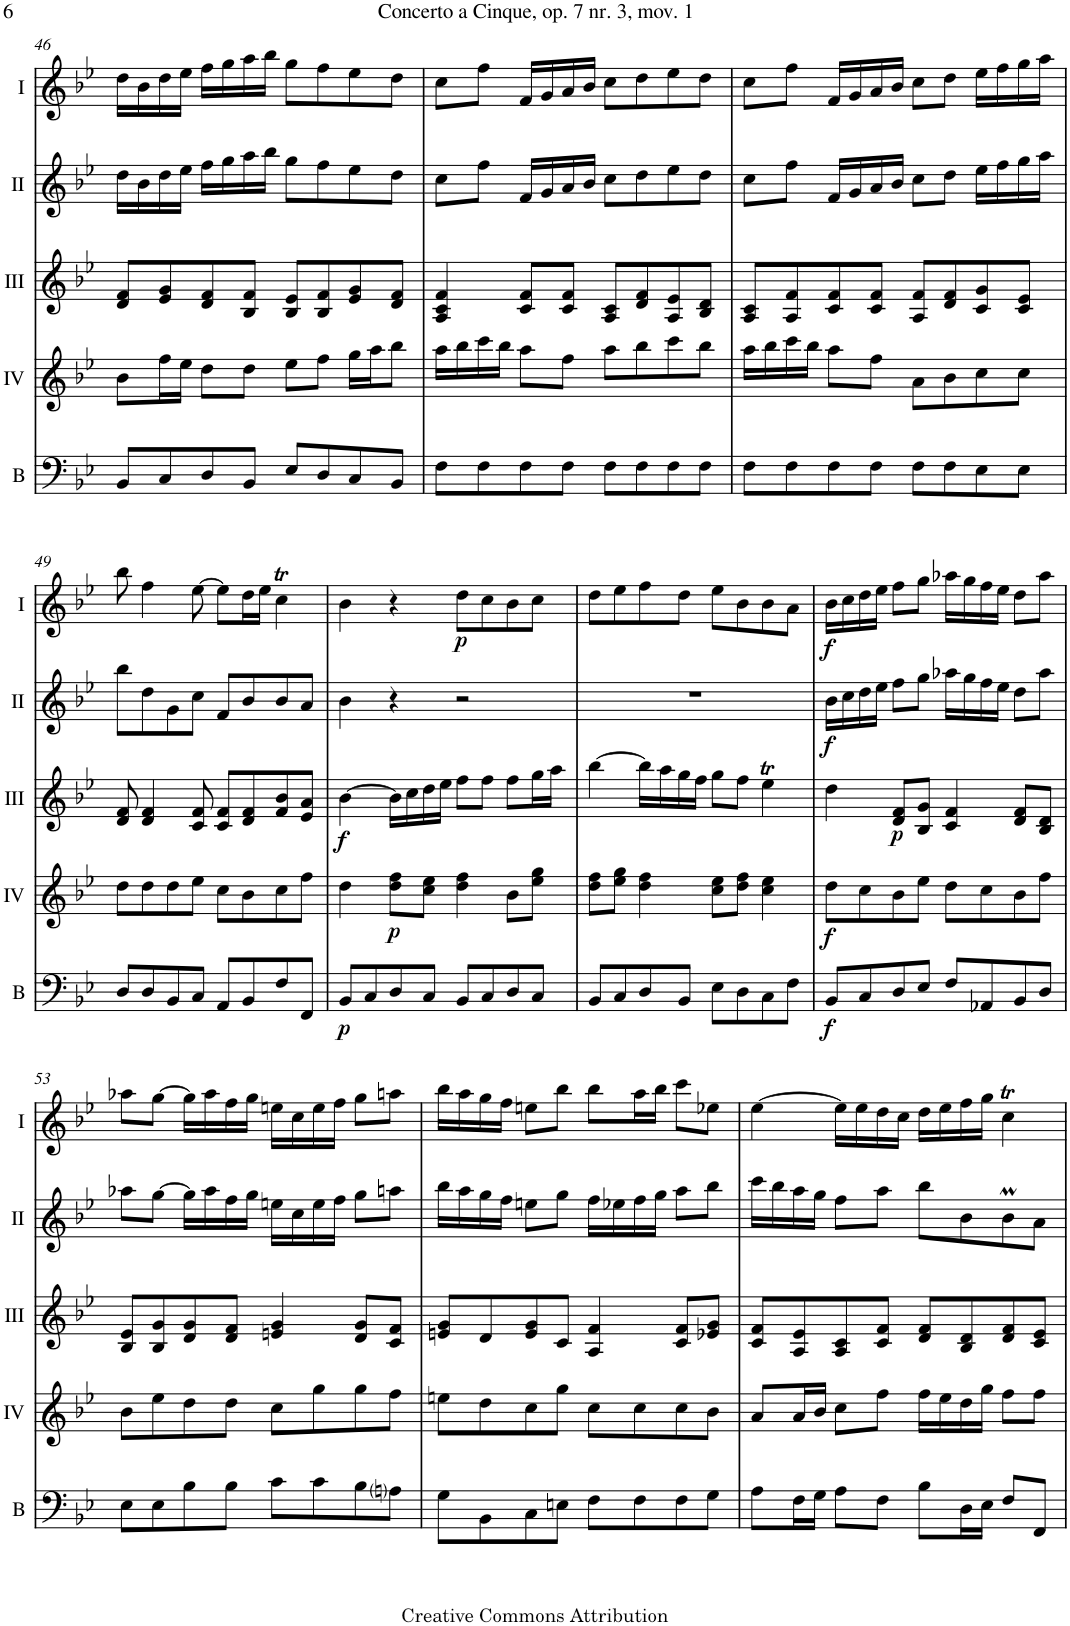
**kern	**dynam	**kern	**dynam	**kern	**dynam	**kern	**dynam	**kern	**dynam
*part5	*part5	*part4	*part4	*part3	*part3	*part2	*part2	*part1	*part1
*staff5	*staff5	*staff4	*staff4	*staff3	*staff3	*staff2	*staff2	*staff1	*staff1
*I"Bass	*	*I"Acc. 4	*	*I"Acc. 3	*	*I"Acc. 2	*	*I"Acc. 1	*
*I'B	*	*	*	*	*	*	*	*	*
!!LO:PB:g=z
*clefF4	*	*clefG2	*	*clefG2	*	*clefG2	*	*clefG2	*
*	*	*Trd7c12	*	*	*	*	*	*	*
*k[b-e-]	*	*k[b-e-]	*	*k[b-e-]	*	*k[b-e-]	*	*k[b-e-]	*
*M4/4	*	*M4/4	*	*M4/4	*	*M4/4	*	*M4/4	*
*met(c)	*	*met(c)	*	*met(c)	*	*met(c)	*	*met(c)	*
=46	=46	=46	=46	=46	=46	=46	=46	=46	=46
8BB-/L	.	8b-\L	.	8d/ 8f/L	.	16dd\LL	.	16dd\LL	.
.	.	.	.	.	.	16b-\	.	16b-\	.
8C/	.	16ff\L	.	8e-/ 8g/	.	16dd\	.	16dd\	.
.	.	16ee-\JJ	.	.	.	16ee-\JJ	.	16ee-\JJ	.
8D/	.	8dd\L	.	8d/ 8f/	.	16ff\LL	.	16ff\LL	.
.	.	.	.	.	.	16gg\	.	16gg\	.
8BB-/J	.	8dd\J	.	8B-/ 8f/J	.	16aa\	.	16aa\	.
.	.	.	.	.	.	16bb-\JJ	.	16bb-\JJ	.
8E-/L	.	8ee-\L	.	8B-/ 8e-/L	.	8gg\L	.	8gg\L	.
8D/	.	8ff\J	.	8B-/ 8f/	.	8ff\	.	8ff\	.
8C/	.	16gg\LL	.	8e-/ 8g/	.	8ee-\	.	8ee-\	.
.	.	16aa\J	.	.	.	.	.	.	.
8BB-/J	.	8bb-\J	.	8d/ 8f/J	.	8dd\J	.	8dd\J	.
=47	=47	=47	=47	=47	=47	=47	=47	=47	=47
8F\L	.	16aa\LL	.	4A/ 4c/ 4f/	.	8cc\L	.	8cc\L	.
.	.	16bb-\	.	.	.	.	.	.	.
8F\	.	16ccc\	.	.	.	8ff\J	.	8ff\J	.
.	.	16bb-\JJ	.	.	.	.	.	.	.
8F\	.	8aa\L	.	8c/ 8f/L	.	16f/LL	.	16f/LL	.
.	.	.	.	.	.	16g/	.	16g/	.
8F\J	.	8ff\J	.	8c/ 8f/J	.	16a/	.	16a/	.
.	.	.	.	.	.	16b-/JJ	.	16b-/JJ	.
8F\L	.	8aa\L	.	8A/ 8c/L	.	8cc\L	.	8cc\L	.
8F\	.	8bb-\	.	8d/ 8f/	.	8dd\	.	8dd\	.
8F\	.	8ccc\	.	8A/ 8e-/	.	8ee-\	.	8ee-\	.
8F\J	.	8bb-\J	.	8B-/ 8d/J	.	8dd\J	.	8dd\J	.
=48	=48	=48	=48	=48	=48	=48	=48	=48	=48
8F\L	.	16aa\LL	.	8A/ 8c/L	.	8cc\L	.	8cc\L	.
.	.	16bb-\	.	.	.	.	.	.	.
8F\	.	16ccc\	.	8A/ 8f/	.	8ff\J	.	8ff\J	.
.	.	16bb-\JJ	.	.	.	.	.	.	.
8F\	.	8aa\L	.	8c/ 8f/	.	16f/LL	.	16f/LL	.
.	.	.	.	.	.	16g/	.	16g/	.
8F\J	.	8ff\J	.	8c/ 8f/J	.	16a/	.	16a/	.
.	.	.	.	.	.	16b-/JJ	.	16b-/JJ	.
8F\L	.	8a\L	.	8A/ 8f/L	.	8cc\L	.	8cc\L	.
8F\	.	8b-\	.	8d/ 8f/	.	8dd\J	.	8dd\J	.
8E-\	.	8cc\	.	8c/ 8g/	.	16ee-\LL	.	16ee-\LL	.
.	.	.	.	.	.	16ff\	.	16ff\	.
8E-\J	.	8cc\J	.	8c/ 8e-/J	.	16gg\	.	16gg\	.
.	.	.	.	.	.	16aa\JJ	.	16aa\JJ	.
!!LO:LB:g=z
=49	=49	=49	=49	=49	=49	=49	=49	=49	=49
8D/L	.	8dd\L	.	8d/ 8f/	.	8bb-\L	.	8bb-\	.
8D/	.	8dd\	.	4d/ 4f/	.	8dd\	.	4ff\	.
8BB-/	.	8dd\	.	.	.	8g\	.	.	.
8C/J	.	8ee-\J	.	8c/ 8f/	.	8cc\J	.	[8ee-\	.
8AA/L	.	8cc\L	.	8c/ 8f/L	.	8f/L	.	8ee-\L]	.
8BB-/	.	8b-\	.	8d/ 8f/	.	8b-/	.	16dd\L	.
.	.	.	.	.	.	.	.	16ee-\JJ	.
8F/	.	8cc\	.	8f/ 8b-/	.	8b-/	.	4ccT\	.
8FF/J	.	8ff\J	.	8e-/ 8a/J	.	8a/J	.	.	.
=50	=50	=50	=50	=50	=50	=50	=50	=50	=50
!	!LO:DY:b	!	!	!	!LO:DY:b	!	!	!	!
8BB-/L	p	4dd\	.	[4b-\	f	4b-\	.	4b-\	.
8C/	.	.	.	.	.	.	.	.	.
!	!	!	!LO:DY:b	!	!	!	!	!	!
8D/	.	8dd\ 8ff\L	p	16b-\LL]	.	4r	.	4r	.
.	.	.	.	16cc\	.	.	.	.	.
8C/J	.	8cc\ 8ee-\J	.	16dd\	.	.	.	.	.
.	.	.	.	16ee-\JJ	.	.	.	.	.
!	!	!	!	!	!	!	!	!	!LO:DY:b
8BB-/L	.	4dd\ 4ff\	.	8ff\L	.	2r	.	8dd\L	p
8C/	.	.	.	8ff\J	.	.	.	8cc\	.
8D/	.	8b-\L	.	8ff\L	.	.	.	8b-\	.
8C/J	.	8ee-\ 8gg\J	.	16gg\L	.	.	.	8cc\J	.
.	.	.	.	16aa\JJ	.	.	.	.	.
=51	=51	=51	=51	=51	=51	=51	=51	=51	=51
8BB-/L	.	8dd\ 8ff\L	.	[4bb-\	.	1r	.	8dd\L	.
8C/	.	8ee-\ 8gg\J	.	.	.	.	.	8ee-\	.
8D/	.	4dd\ 4ff\	.	16bb-\LL]	.	.	.	8ff\	.
.	.	.	.	16aa\	.	.	.	.	.
8BB-/J	.	.	.	16gg\	.	.	.	8dd\J	.
.	.	.	.	16ff\JJ	.	.	.	.	.
8E-\L	.	8cc\ 8ee-\L	.	8gg\L	.	.	.	8ee-\L	.
8D\	.	8dd\ 8ff\J	.	8ff\J	.	.	.	8b-\	.
8C\	.	4cc\ 4ee-\	.	4ee-T\	.	.	.	8b-\	.
8F\J	.	.	.	.	.	.	.	8a\J	.
=52	=52	=52	=52	=52	=52	=52	=52	=52	=52
!	!LO:DY:b	!	!LO:DY:b	!	!	!	!LO:DY:b	!	!LO:DY:b
8BB-/L	f	8dd\L	f	4dd\	.	16b-\LL	f	16b-\LL	f
.	.	.	.	.	.	16cc\	.	16cc\	.
8C/	.	8cc\	.	.	.	16dd\	.	16dd\	.
.	.	.	.	.	.	16ee-\JJ	.	16ee-\JJ	.
!	!	!	!	!	!LO:DY:b	!	!	!	!
8D/	.	8b-\	.	8d/ 8f/L	p	8ff\L	.	8ff\L	.
8E-/J	.	8ee-\J	.	8B-/ 8g/J	.	8gg\J	.	8gg\J	.
8F/L	.	8dd\L	.	4c/ 4f/	.	16aa-X\LL	.	16aa-X\LL	.
.	.	.	.	.	.	16gg\	.	16gg\	.
8AA-X/	.	8cc\	.	.	.	16ff\	.	16ff\	.
.	.	.	.	.	.	16ee-\JJ	.	16ee-\JJ	.
8BB-/	.	8b-\	.	8d/ 8f/L	.	8dd\L	.	8dd\L	.
8D/J	.	8ff\J	.	8B-/ 8d/J	.	8aa-\J	.	8aa-\J	.
!!LO:LB:g=z
=53	=53	=53	=53	=53	=53	=53	=53	=53	=53
8E-\L	.	8b-\L	.	8B-/ 8e-/L	.	8aa-X\L	.	8aa-X\L	.
8E-\	.	8ee-\	.	8B-/ 8g/	.	[8gg\J	.	[8gg\J	.
8B-\	.	8dd\	.	8d/ 8g/	.	16gg\LL]	.	16gg\LL]	.
.	.	.	.	.	.	16aa-\	.	16aa-\	.
8B-\J	.	8dd\J	.	8d/ 8f/J	.	16ff\	.	16ff\	.
.	.	.	.	.	.	16gg\JJ	.	16gg\JJ	.
8c\L	.	8cc\L	.	4en/ 4g/	.	16een\LL	.	16een\LL	.
.	.	.	.	.	.	16cc\	.	16cc\	.
8c\	.	8gg\	.	.	.	16ee\	.	16ee\	.
.	.	.	.	.	.	16ff\JJ	.	16ff\JJ	.
8B-\	.	8gg\	.	8d/ 8g/L	.	8gg\L	.	8gg\L	.
8Ani\J	.	8ff\J	.	8c/ 8f/J	.	8aan\J	.	8aan\J	.
=54	=54	=54	=54	=54	=54	=54	=54	=54	=54
8G\L	.	8een\L	.	8en/ 8g/L	.	16bb-\LL	.	16bb-\LL	.
.	.	.	.	.	.	16aa\	.	16aa\	.
8BB-\	.	8dd\	.	8d/	.	16gg\	.	16gg\	.
.	.	.	.	.	.	16ff\JJ	.	16ff\JJ	.
8C\	.	8cc\	.	8e/ 8g/	.	8een\L	.	8een\L	.
8En\J	.	8gg\J	.	8c/J	.	8gg\J	.	8bb-\J	.
8F\L	.	8cc\L	.	4A/ 4f/	.	16ff\LL	.	8bb-\L	.
.	.	.	.	.	.	16ee-X\	.	.	.
8F\	.	8cc\	.	.	.	16ff\	.	16aa\L	.
.	.	.	.	.	.	16gg\JJ	.	16bb-\JJ	.
8F\	.	8cc\	.	8c/ 8f/L	.	8aa\L	.	8ccc\L	.
8G\J	.	8b-\J	.	8e-X/ 8g/J	.	8bb-\J	.	8ee-X\J	.
=55	=55	=55	=55	=55	=55	=55	=55	=55	=55
8A\L	.	8a/L	.	8c/ 8f/L	.	16ccc\LL	.	[4ee-\	.
.	.	.	.	.	.	16bb-\	.	.	.
16F\L	.	16a/L	.	8A/ 8e-/	.	16aa\	.	.	.
16G\JJ	.	16b-/JJ	.	.	.	16gg\JJ	.	.	.
8A\L	.	8cc\L	.	8A/ 8c/	.	8ff\L	.	16ee-\LL]	.
.	.	.	.	.	.	.	.	16ee-\	.
8F\J	.	8ff\J	.	8c/ 8f/J	.	8aa\J	.	16dd\	.
.	.	.	.	.	.	.	.	16cc\JJ	.
8B-\L	.	16ff\LL	.	8d/ 8f/L	.	8bb-\L	.	16dd\LL	.
.	.	16ee-\	.	.	.	.	.	16ee-\	.
16D\L	.	16dd\	.	8B-/ 8d/	.	8b-\	.	16ff\	.
16E-\JJ	.	16gg\JJ	.	.	.	.	.	16gg\JJ	.
8F/L	.	8ff\L	.	8d/ 8f/	.	8b-M\	.	4ccT\	.
8FF/J	.	8ff\J	.	8c/ 8e-/J	.	8a\J	.	.	.
=	=	=	=	=	=	=	=	=	=
*-	*-	*-	*-	*-	*-	*-	*-	*-	*-
